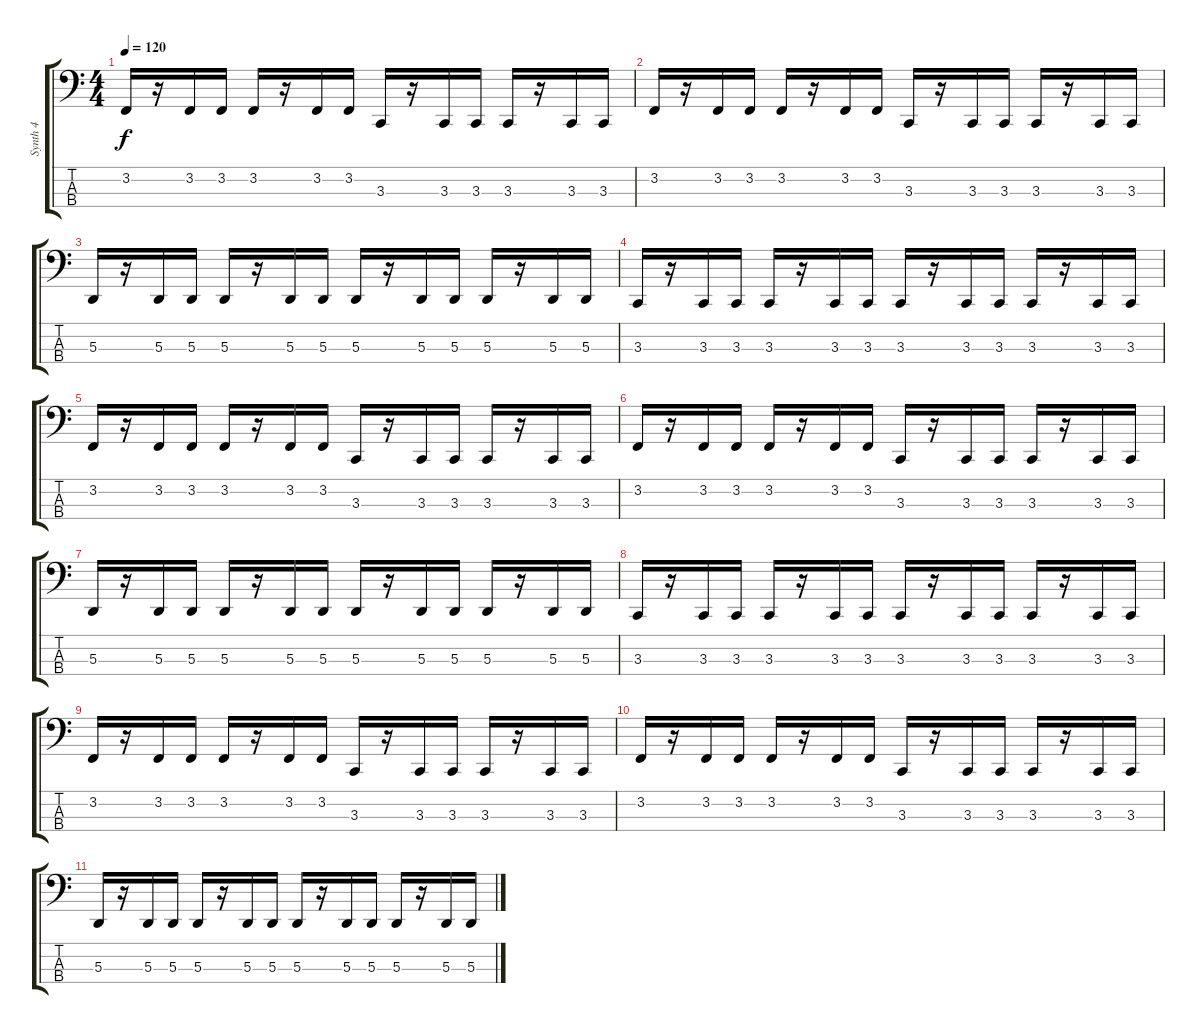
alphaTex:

\track ("Synth 4" "Synth 4") {instrument lead8bassandlead}
\staff {score tabs}
\tuning (G2 D2 A1 E1) {hide}
\ts (4 4)
\tempo 120
\clef f4
\ks c
3.2.16{dy f} r.16 3.2.16 3.2.16 3.2.16 r.16 3.2.16 3.2.16 3.3.16 r.16 3.3.16 3.3.16 3.3.16 r.16 3.3.16 3.3.16 |
3.2.16 r.16 3.2.16 3.2.16 3.2.16 r.16 3.2.16 3.2.16 3.3.16 r.16 3.3.16 3.3.16 3.3.16 r.16 3.3.16 3.3.16 |
5.3.16 r.16 5.3.16 5.3.16 5.3.16 r.16 5.3.16 5.3.16 5.3.16 r.16 5.3.16 5.3.16 5.3.16 r.16 5.3.16 5.3.16 |
3.3.16 r.16 3.3.16 3.3.16 3.3.16 r.16 3.3.16 3.3.16 3.3.16 r.16 3.3.16 3.3.16 3.3.16 r.16 3.3.16 3.3.16 |
3.2.16 r.16 3.2.16 3.2.16 3.2.16 r.16 3.2.16 3.2.16 3.3.16 r.16 3.3.16 3.3.16 3.3.16 r.16 3.3.16 3.3.16 |
3.2.16 r.16 3.2.16 3.2.16 3.2.16 r.16 3.2.16 3.2.16 3.3.16 r.16 3.3.16 3.3.16 3.3.16 r.16 3.3.16 3.3.16 |
5.3.16 r.16 5.3.16 5.3.16 5.3.16 r.16 5.3.16 5.3.16 5.3.16 r.16 5.3.16 5.3.16 5.3.16 r.16 5.3.16 5.3.16 |
3.3.16 r.16 3.3.16 3.3.16 3.3.16 r.16 3.3.16 3.3.16 3.3.16 r.16 3.3.16 3.3.16 3.3.16 r.16 3.3.16 3.3.16 |
3.2.16 r.16 3.2.16 3.2.16 3.2.16 r.16 3.2.16 3.2.16 3.3.16 r.16 3.3.16 3.3.16 3.3.16 r.16 3.3.16 3.3.16 |
3.2.16 r.16 3.2.16 3.2.16 3.2.16 r.16 3.2.16 3.2.16 3.3.16 r.16 3.3.16 3.3.16 3.3.16 r.16 3.3.16 3.3.16 |
5.3.16 r.16 5.3.16 5.3.16 5.3.16 r.16 5.3.16 5.3.16 5.3.16 r.16 5.3.16 5.3.16 5.3.16 r.16 5.3.16 5.3.16
